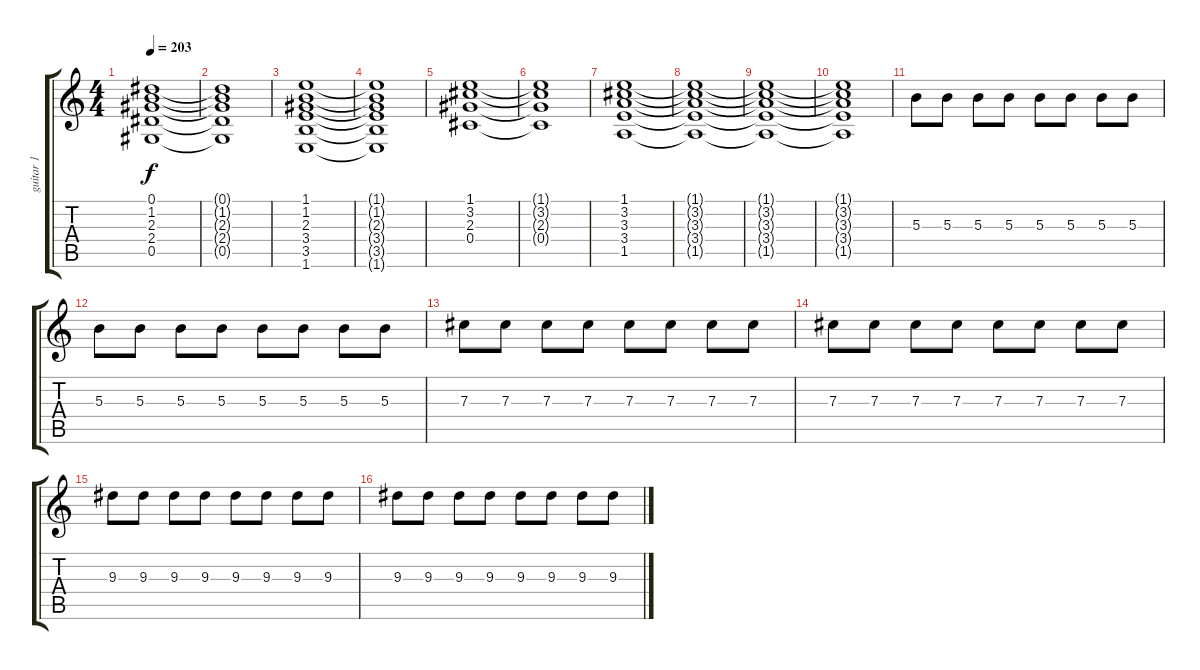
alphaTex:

\track ("guitar 1" "guitar 1") {instrument distortionguitar}
\staff {score tabs}
\tuning (Eb4 Bb3 Gb3 Db3 Ab2 Eb2) {hide}
\ts (4 4)
\tempo 203
\clef g2
\ks c
(0.1 1.2 2.3 2.4 0.5).1{dy f} |
(0.1{t} 1.2{t} 2.3{t} 2.4{t} 0.5{t}).1 |
(1.1 1.2 2.3 3.4 3.5 1.6).1 |
(1.1{t} 1.2{t} 2.3{t} 3.4{t} 3.5{t} 1.6{t}).1 |
(1.1 3.2 2.3 0.4).1 |
(1.1{t} 3.2{t} 2.3{t} 0.4{t}).1 |
(1.1 3.2 3.3 3.4 1.5).1 |
(1.1{t} 3.2{t} 3.3{t} 3.4{t} 1.5{t}).1{volume 5} |
(1.1{t} 3.2{t} 3.3{t} 3.4{t} 1.5{t}).1 |
(1.1{t} 3.2{t} 3.3{t} 3.4{t} 1.5{t}).1 |
5.3.8{volume 10} 5.3.8 5.3.8 5.3.8 5.3.8 5.3.8 5.3.8 5.3.8 |
5.3.8 5.3.8 5.3.8 5.3.8 5.3.8 5.3.8 5.3.8 5.3.8 |
7.3.8 7.3.8 7.3.8 7.3.8 7.3.8 7.3.8 7.3.8 7.3.8 |
7.3.8 7.3.8 7.3.8 7.3.8 7.3.8 7.3.8 7.3.8 7.3.8 |
9.3.8 9.3.8 9.3.8 9.3.8 9.3.8 9.3.8 9.3.8 9.3.8 |
9.3.8 9.3.8 9.3.8 9.3.8 9.3.8 9.3.8 9.3.8 9.3.8
